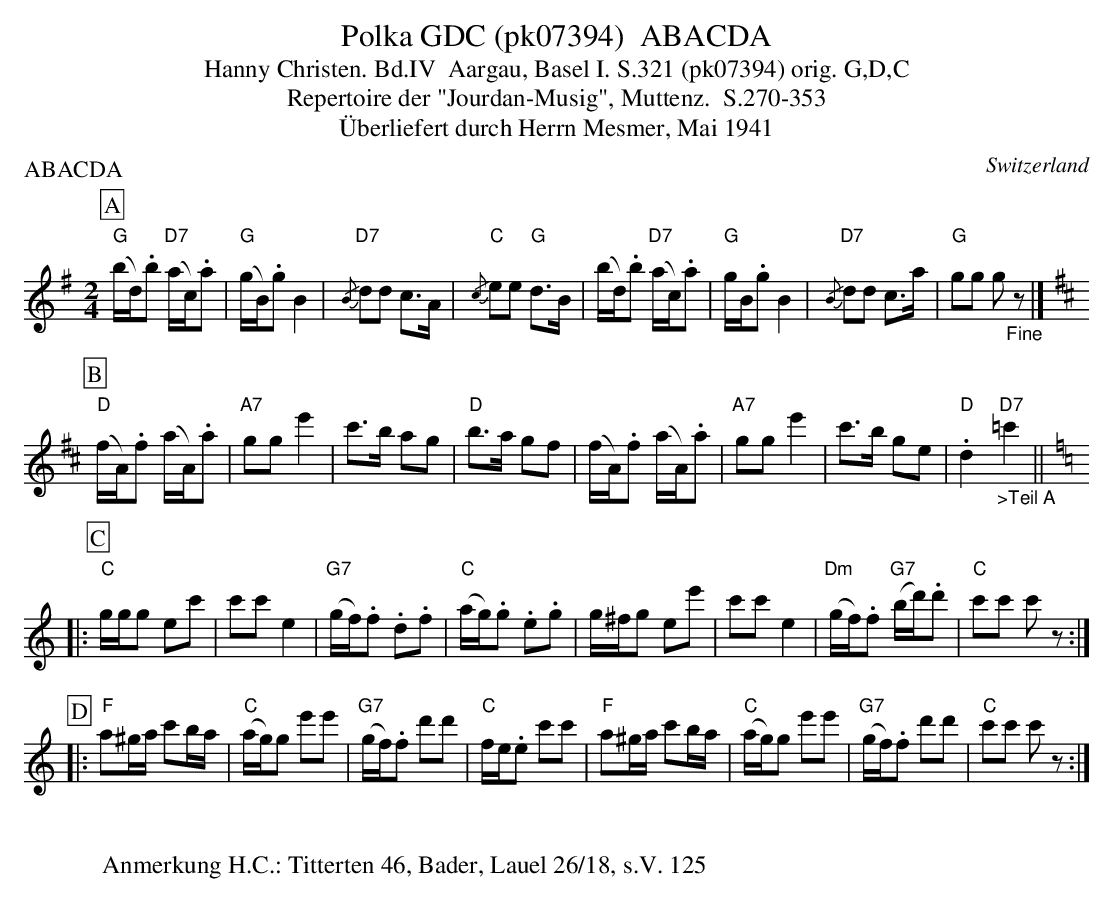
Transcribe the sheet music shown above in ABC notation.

X:1
T:Polka GDC (pk07394)  ABACDA
T:Hanny Christen. Bd.IV  Aargau, Basel I. S.321 (pk07394) orig. G,D,C
T: Repertoire der "Jourdan-Musig", Muttenz.  S.270-353
T:Überliefert durch Herrn Mesmer, Mai 1941
P:ABACDA
M:2/4
L:1/16
O:Switzerland
K:G major
[P:A] ("G"bd).b2 ("D7"ac).a2 | ("G"gB).g2B4 | {/B}"D7"d2d2 c3A | {/c}"C"e2e2 "G"d3B  | (bd).b2 ("D7"ac).a2 | "G"gB.g2B4 | {/B}"D7"d2d2 c3a | "G"g2g2 g2"_Fine"z2 |] [P:B] [K:D]
("D"fA).f2 (aA).a2 | "A7"g2g2 e'4 |  c'3b  a2g2 |  "D"b3a g2f2  | (fA).f2 (aA).a2 | "A7"g2g2 e'4 |  c'3b g2e2 | "D".d4"_>Teil A""D7"=c'4 || [P:C] [K:C]
|: "C"ggg2 e2c'2 | c'2c'2e4 | ("G7"gf).f2 .d2.f2 | ("C"ag).g2 .e2.g2 | g^fg2 e2e'2 | c'2c'2e4 | ("Dm"gf).f2 ("G7"bd').d'2  | "C"c'2c'2 c'2z2 :|
[P:D]  |: "F"a2^ga c'2ba | ("C"ag)g2 e'2e'2 | ("G7"gf).f2 d'2d'2 | "C"fe.e2 c'2c'2 | "F"a2^ga c'2ba | ("C"ag)g2 e'2e'2 | ("G7"gf).f2 d'2d'2 | "C"c'2c'2 c'2z2 :|
W:
W:Anmerkung H.C.: Titterten 46, Bader, Lauel 26/18, s.V. 125
